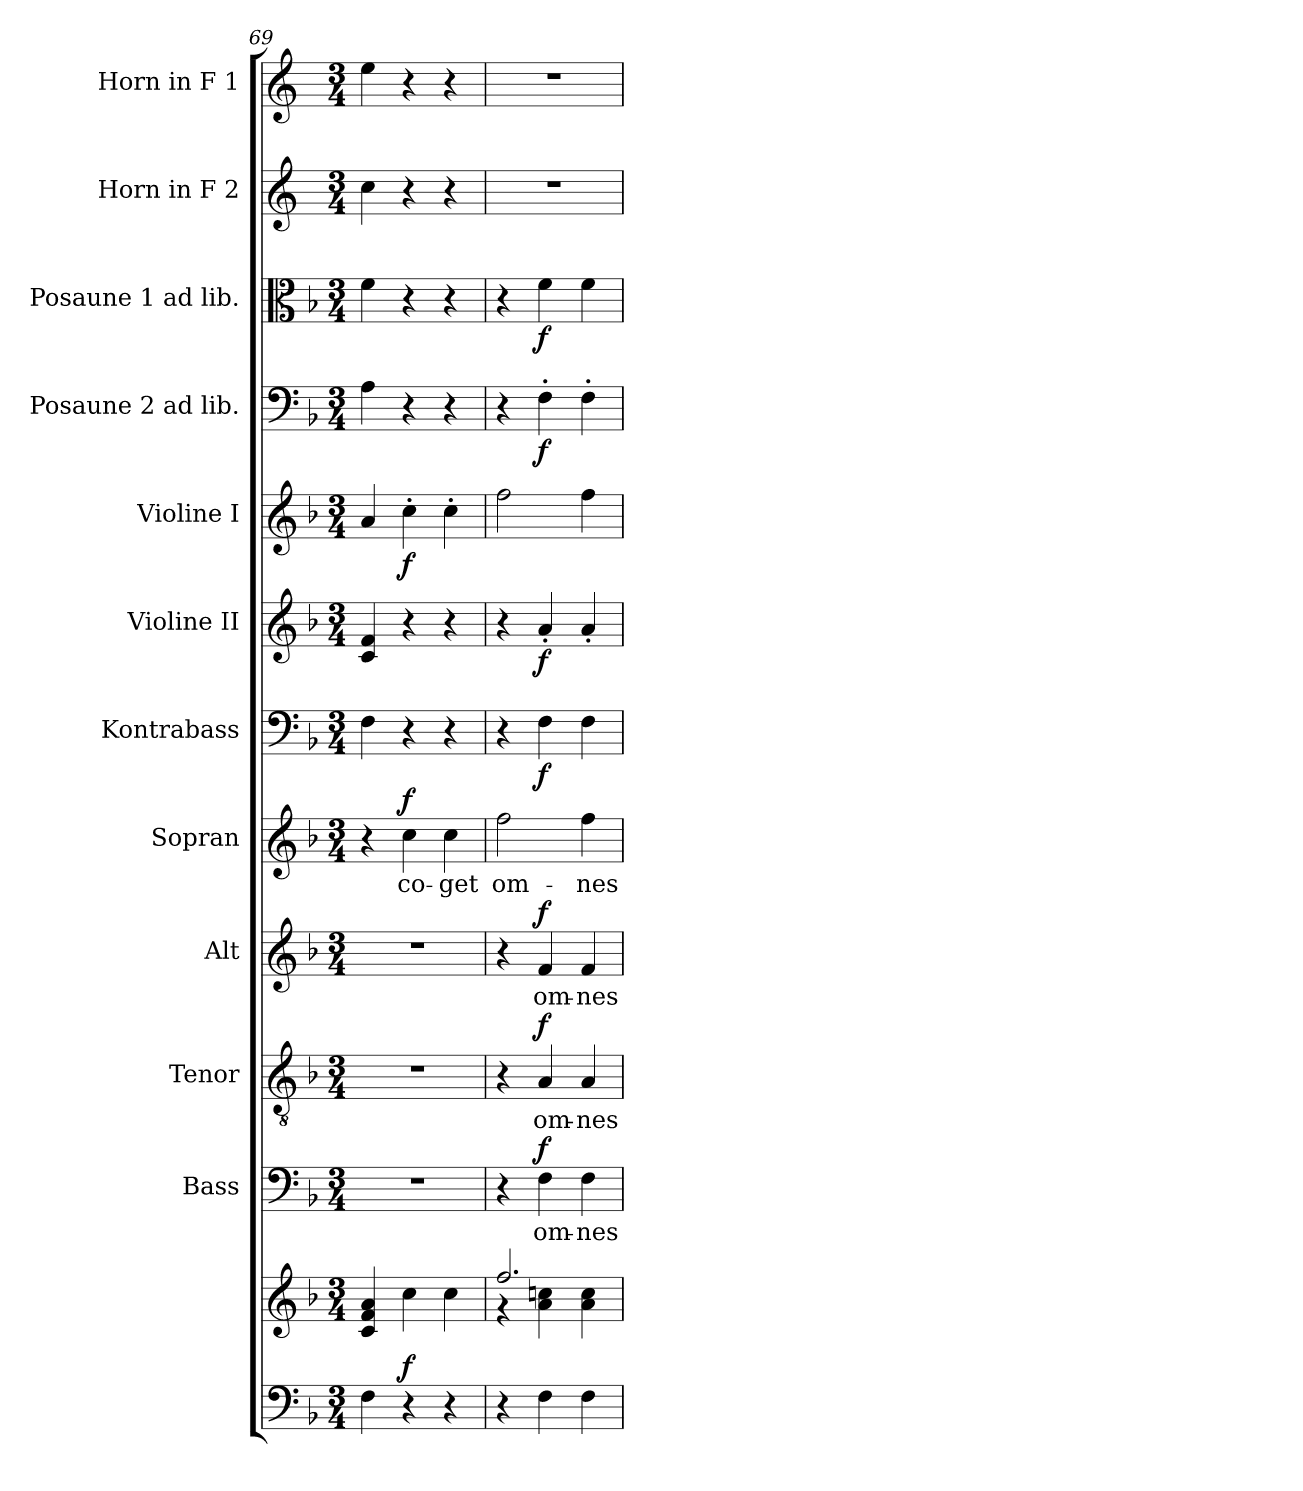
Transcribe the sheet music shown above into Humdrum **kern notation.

**kern	**kern	**dynam	**kern	**text	**dynam	**kern	**text	**dynam	**kern	**text	**dynam	**kern	**text	**dynam	**kern	**dynam	**kern	**dynam	**kern	**dynam	**kern	**dynam	**kern	**dynam	**kern	**kern
*part12	*part12	*part12	*part11	*part11	*part11	*part10	*part10	*part10	*part9	*part9	*part9	*part8	*part8	*part8	*part7	*part7	*part6	*part6	*part5	*part5	*part4	*part4	*part3	*part3	*part2	*part1
*staff13	*staff12	*staff12/13	*staff11	*staff11	*staff11	*staff10	*staff10	*staff10	*staff9	*staff9	*staff9	*staff8	*staff8	*staff8	*staff7	*staff7	*staff6	*staff6	*staff5	*staff5	*staff4	*staff4	*staff3	*staff3	*staff2	*staff1
*	*	*	*I"Bass	*	*	*I"Tenor	*	*	*I"Alt	*	*	*I"Sopran	*	*	*I"Kontrabass	*	*I"Violine II	*	*I"Violine I	*	*I"Posaune 2 ad lib.	*	*I"Posaune 1 ad lib.	*	*I"Horn in F 2	*I"Horn in F 1
*	*	*	*I'B.	*	*	*I'T.	*	*	*I'A.	*	*	*I'S.	*	*	*I'Kb.	*	*I'Vl. II	*	*I'Vl. I	*	*I'Pos. 2	*	*I'Pos. 1	*	*I'Hrn. F 2	*I'Hrn. F 1
!!LO:PB:g=z
*clefF4	*clefG2	*	*clefF4	*	*	*clefGv2	*	*	*clefG2	*	*	*clefG2	*	*	*clefF4	*	*clefG2	*	*clefG2	*	*clefF4	*	*clefC3	*	*clefG2	*clefG2
*	*	*	*	*	*	*	*	*	*	*	*	*	*	*	*ITrd7c12	*	*	*	*	*	*	*	*	*	*ITrd4c7	*ITrd4c7
*k[b-]	*k[b-]	*	*k[b-]	*	*	*k[b-]	*	*	*k[b-]	*	*	*k[b-]	*	*	*k[b-]	*	*k[b-]	*	*k[b-]	*	*k[b-]	*	*k[b-]	*	*k[b-]	*k[b-]
*F:	*F:	*	*F:	*	*	*F:	*	*	*F:	*	*	*F:	*	*	*F:	*	*F:	*	*F:	*	*F:	*	*F:	*	*F:	*F:
*M3/4	*M3/4	*	*M3/4	*	*	*M3/4	*	*	*M3/4	*	*	*M3/4	*	*	*M3/4	*	*M3/4	*	*M3/4	*	*M3/4	*	*M3/4	*	*M3/4	*M3/4
=69	=69	=69	=69	=69	=69	=69	=69	=69	=69	=69	=69	=69	=69	=69	=69	=69	=69	=69	=69	=69	=69	=69	=69	=69	=69	=69
4F\	4c/ 4f/ 4a/	.	2.r	.	.	2.r	.	.	2.r	.	.	4r	.	.	4FF\	.	4c/ 4f/	.	4a/	.	4A\	.	4f\	.	4f\	4a\
!	!	!LO:DY:a=2	!	!	!	!	!	!	!	!	!	!	!LO:LY:b	!LO:DY:a	!	!	!	!	!	!LO:DY:b	!	!	!	!	!	!
4r	4cc\	f	.	.	.	.	.	.	.	.	.	4cc\	co-	f	4r	.	4r	.	4cc'>\	f	4r	.	4r	.	4r	4r
!	!	!	!	!	!	!	!	!	!	!	!	!	!LO:LY:b	!	!	!	!	!	!	!	!	!	!	!	!	!
4r	4cc\	.	.	.	.	.	.	.	.	.	.	4cc\	-get	.	4r	.	4r	.	4cc'>\	.	4r	.	4r	.	4r	4r
=70	=70	=70	=70	=70	=70	=70	=70	=70	=70	=70	=70	=70	=70	=70	=70	=70	=70	=70	=70	=70	=70	=70	=70	=70	=70	=70
*	*^	*	*	*	*	*	*	*	*	*	*	*	*	*	*	*	*	*	*	*	*	*	*	*	*	*
!	!	!	!	!	!	!	!	!	!	!	!	!	!	!LO:LY:b	!	!	!	!	!	!	!	!	!	!	!	!	!
4r	2.ff/	4r	.	4r	.	.	4r	.	.	4r	.	.	2ff\	om-	.	4r	.	4r	.	2ff\	.	4r	.	4r	.	2.r	2.r
!	!	!	!	!	!LO:LY:b	!LO:DY:a	!	!LO:LY:b	!LO:DY:a	!	!LO:LY:b	!LO:DY:a	!	!	!	!	!LO:DY:b	!	!LO:DY:b	!	!	!	!LO:DY:b	!	!LO:DY:b	!	!
4F\	.	4a\ 4ccn\	.	4F\	om-	f	4A/	om-	f	4f/	om-	f	.	.	.	4FF\	f	4a'</	f	.	.	4F'>\	f	4f\	f	.	.
!	!	!	!	!	!LO:LY:b	!	!	!LO:LY:b	!	!	!LO:LY:b	!	!	!LO:LY:b	!	!	!	!	!	!	!	!	!	!	!	!	!
4F\	.	4a\ 4cc\	.	4F\	-nes	.	4A/	-nes	.	4f/	-nes	.	4ff\	-nes	.	4FF\	.	4a'</	.	4ff\	.	4F'>\	.	4f\	.	.	.
*	*v	*v	*	*	*	*	*	*	*	*	*	*	*	*	*	*	*	*	*	*	*	*	*	*	*	*	*
=	=	=	=	=	=	=	=	=	=	=	=	=	=	=	=	=	=	=	=	=	=	=	=	=	=	=
*-	*-	*-	*-	*-	*-	*-	*-	*-	*-	*-	*-	*-	*-	*-	*-	*-	*-	*-	*-	*-	*-	*-	*-	*-	*-	*-
